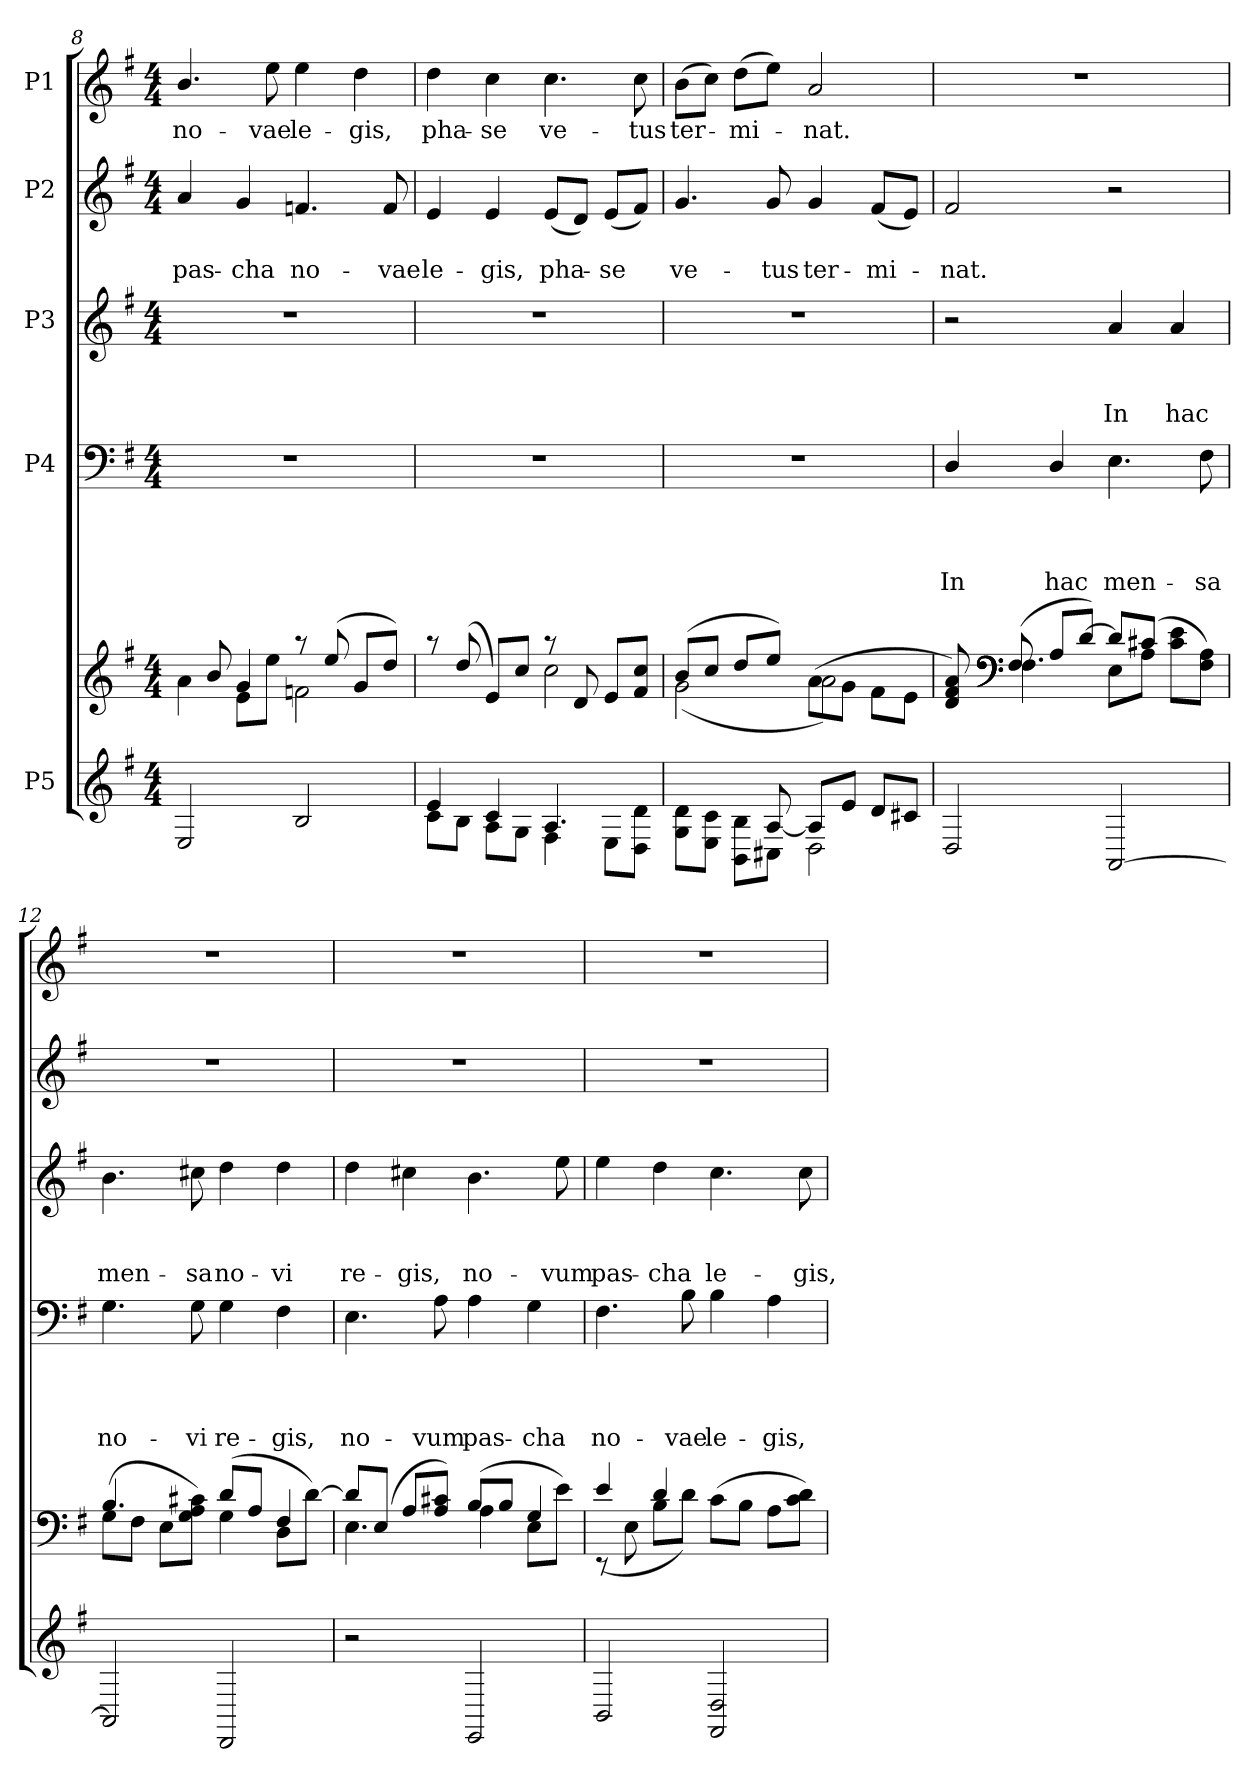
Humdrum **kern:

**kern	**kern	**kern	**text	**text	**text	**text	**kern	**text	**text	**text	**kern	**text	**text	**kern	**text
*part5	*part5	*part4	*part4	*part4	*part4	*part4	*part3	*part3	*part3	*part3	*part2	*part2	*part2	*part1	*part1
*staff6	*staff5	*staff4	*staff4	*staff4	*staff4	*staff4	*staff3	*staff3	*staff3	*staff3	*staff2	*staff2	*staff2	*staff1	*staff1
*I"P5	*	*I"P4	*	*	*	*	*I"P3	*	*	*	*I"P2	*	*	*I"P1	*
*clefG2	*clefG2	*clefF4	*	*	*	*	*clefG2	*	*	*	*clefG2	*	*	*clefG2	*
*k[f#]	*k[f#]	*k[f#]	*	*	*	*	*k[f#]	*	*	*	*k[f#]	*	*	*k[f#]	*
*G:	*G:	*G:	*	*	*	*	*G:	*	*	*	*G:	*	*	*G:	*
*M4/4	*M4/4	*M4/4	*	*	*	*	*M4/4	*	*	*	*M4/4	*	*	*M4/4	*
=8	=8	=8	=8	=8	=8	=8	=8	=8	=8	=8	=8	=8	=8	=8	=8
*^	*^	*	*	*	*	*	*	*	*	*	*	*	*	*	*
*	*^	*	*^	*	*	*	*	*	*	*	*	*	*	*	*	*	*
!	!	!	!	!	!	!	!	!	!	!	!	!	!	!	!	!	!LO:LY:b	!	!LO:LY:b
2E/	1ryy	1ryy	4a\	8ryy	1ryy	1r	.	.	.	.	1r	.	.	.	4a/	.	pas-	4.b/	no-
.	.	.	.	8b/	.	.	.	.	.	.	.	.	.	.	.	.	.	.	.
!	!	!	!	!	!	!	!	!	!	!	!	!	!	!	!	!	!LO:LY:b	!	!
.	.	.	8e\L	4g/	.	.	.	.	.	.	.	.	.	.	4g/	.	-cha	.	.
!	!	!	!	!	!	!	!	!	!	!	!	!	!	!	!	!	!	!	!LO:LY:b
.	.	.	8ee\J	.	.	.	.	.	.	.	.	.	.	.	.	.	.	8ee\	-vae
!	!	!	!	!	!	!	!	!	!	!	!	!	!	!	!	!	!LO:LY:b	!	!LO:LY:b
2B/	.	.	8raa	2fn\	.	.	.	.	.	.	.	.	.	.	4.fn/	.	no-	4ee\	le-
.	.	.	(>8ee/	.	.	.	.	.	.	.	.	.	.	.	.	.	.	.	.
!	!	!	!	!	!	!	!	!	!	!	!	!	!	!	!	!	!	!	!LO:LY:b
.	.	.	8g/L	.	.	.	.	.	.	.	.	.	.	.	.	.	.	4dd\	-gis,
!	!	!	!	!	!	!	!	!	!	!	!	!	!	!	!	!	!LO:LY:b	!	!
.	.	.	8dd/J)	.	.	.	.	.	.	.	.	.	.	.	8f/	.	-vae	.	.
=9	=9	=9	=9	=9	=9	=9	=9	=9	=9	=9	=9	=9	=9	=9	=9	=9	=9	=9	=9
!	!	!	!	!	!	!	!	!	!	!	!	!	!	!	!	!	!LO:LY:b	!	!LO:LY:b
8c\L	4e/	1ryy	8raa	2ryy	1ryy	1r	.	.	.	.	1r	.	.	.	4e/	.	le-	4dd\	pha-
8B\J	.	.	(>8dd/	.	.	.	.	.	.	.	.	.	.	.	.	.	.	.	.
!	!	!	!	!	!	!	!	!	!	!	!	!	!	!	!	!	!LO:LY:b	!	!LO:LY:b
8A\L	4c/	.	8e/L)	.	.	.	.	.	.	.	.	.	.	.	4e/	.	-gis,	4cc\	-se
8G\J	.	.	8cc/J	.	.	.	.	.	.	.	.	.	.	.	.	.	.	.	.
!	!	!	!	!	!	!	!	!	!	!	!	!	!	!	!	!	!LO:LY:b	!	!LO:LY:b
4F#\	4.A/	.	8raa	2cc\	.	.	.	.	.	.	.	.	.	.	(<8e/L	.	pha-	4.cc\	ve-
.	.	.	8d/	.	.	.	.	.	.	.	.	.	.	.	8d/J)	.	.	.	.
!	!	!	!	!	!	!	!	!	!	!	!	!	!	!	!	!	!LO:LY:b	!	!
8E\L	.	.	8e/L	.	.	.	.	.	.	.	.	.	.	.	(<8e/L	.	-se	.	.
!	!	!	!	!	!	!	!	!	!	!	!	!	!	!	!	!	!	!	!LO:LY:b
8D\ 8d\J	8ryy	.	8f#/ 8cc/J	.	.	.	.	.	.	.	.	.	.	.	8f#/J)	.	.	8cc\	-tus
=10	=10	=10	=10	=10	=10	=10	=10	=10	=10	=10	=10	=10	=10	=10	=10	=10	=10	=10	=10
!	!	!	!	!	!	!	!	!	!	!	!	!	!	!	!	!	!LO:LY:b	!	!LO:LY:b
8G\ 8d\L	4.ryy	2ryy	(>8b/L	(<2g\	1ryy	1r	.	.	.	.	1r	.	.	.	4.g/	.	ve-	(>8b\L	ter-
8E\ 8c\J	.	.	8cc/J	.	.	.	.	.	.	.	.	.	.	.	.	.	.	8cc\J)	.
!	!	!	!	!	!	!	!	!	!	!	!	!	!	!	!	!	!	!	!LO:LY:b
8BB\ 8B\L	.	.	8dd/L	.	.	.	.	.	.	.	.	.	.	.	.	.	.	(>8dd\L	-mi-
!	!	!	!	!	!	!	!	!	!	!	!	!	!	!	!	!	!LO:LY:b	!	!
8C#X\J	[<8A/	.	8ee/J)	.	.	.	.	.	.	.	.	.	.	.	8g/	.	-tus	8ee\J)	.
!	!	!	!	!	!	!	!	!	!	!	!	!	!	!	!	!	!LO:LY:b	!	!LO:LY:b
2ryy	8A/L]	2D\	(>8a\L	2a\)	.	.	.	.	.	.	.	.	.	.	4g/	.	ter-	2a/	-nat.
.	8e/J	.	8g\J	.	.	.	.	.	.	.	.	.	.	.	.	.	.	.	.
!	!	!	!	!	!	!	!	!	!	!	!	!	!	!	!	!	!LO:LY:b	!	!
.	8d/L	.	8f#\L	.	.	.	.	.	.	.	.	.	.	.	(<8f#/L	.	-mi-	.	.
.	8c#X/J	.	8e\J	.	.	.	.	.	.	.	.	.	.	.	8e/J)	.	.	.	.
!!LO:PB:g=z
=11	=11	=11	=11	=11	=11	=11	=11	=11	=11	=11	=11	=11	=11	=11	=11	=11	=11	=11	=11
!	!	!	!	!	!	!	!	!	!	!LO:LY:b	!	!	!	!	!	!	!LO:LY:b	!	!
2D/	1ryy	1ryy	8d/ 8f#/ 8a/)	8ryy	8ryy	4D/	.	.	.	In	2r	.	.	.	2f#/	.	-nat.	1r	.
*	*	*	*clefF4	*	*	*	*	*	*	*	*	*	*	*	*	*	*	*	*
.	.	.	(<8F#/	4.F#\	2..ryy	.	.	.	.	.	.	.	.	.	.	.	.	.	.
!	!	!	!	!	!	!	!	!	!	!LO:LY:b	!	!	!	!	!	!	!	!	!
.	.	.	8A/L	.	.	4D/	.	.	.	hac	.	.	.	.	.	.	.	.	.
.	.	.	[>8d/J)	.	.	.	.	.	.	.	.	.	.	.	.	.	.	.	.
!	!	!	!	!	!	!	!	!	!	!LO:LY:b	!	!	!	!LO:LY:b	!	!	!	!	!
[<2AA/	.	.	8d/L]	8E\L	.	4.E\	.	.	.	men-	4a/	.	.	In	2r	.	.	.	.
.	.	.	(>8c#X/J	8A\J	.	.	.	.	.	.	.	.	.	.	.	.	.	.	.
!	!	!	!	!	!	!	!	!	!	!	!	!	!	!LO:LY:b	!	!	!	!	!
.	.	.	8c#\ 8e\L	4ryy	.	.	.	.	.	.	4a/	.	.	hac	.	.	.	.	.
!	!	!	!	!	!	!	!	!	!	!LO:LY:b	!	!	!	!	!	!	!	!	!
.	.	.	8F#\ 8A\J)	.	.	8F#\	.	.	.	-sa	.	.	.	.	.	.	.	.	.
=12	=12	=12	=12	=12	=12	=12	=12	=12	=12	=12	=12	=12	=12	=12	=12	=12	=12	=12	=12
!	!	!	!	!	!	!	!	!	!	!LO:LY:b	!	!	!	!LO:LY:b	!	!	!	!	!
2AA/]	1ryy	1ryy	(<8G\L	4.B/	1ryy	4.G\	.	.	.	no-	4.b\	.	.	men-	1r	.	.	1r	.
.	.	.	8F#\J	.	.	.	.	.	.	.	.	.	.	.	.	.	.	.	.
.	.	.	8E\L	.	.	.	.	.	.	.	.	.	.	.	.	.	.	.	.
!	!	!	!	!	!	!	!	!	!	!LO:LY:b	!	!	!	!LO:LY:b	!	!	!	!	!
.	.	.	8G\ 8A\ 8c#X\J)	8ryy	.	8G\	.	.	.	-vi	8cc#X\	.	.	-sa	.	.	.	.	.
!	!	!	!	!	!	!	!	!	!	!LO:LY:b	!	!	!	!LO:LY:b	!	!	!	!	!
2DD/	.	.	(>8d/L	4G\	.	4G\	.	.	.	re-	4dd\	.	.	no-	.	.	.	.	.
.	.	.	8A/J	.	.	.	.	.	.	.	.	.	.	.	.	.	.	.	.
!	!	!	!	!	!	!	!	!	!	!LO:LY:b	!	!	!	!LO:LY:b	!	!	!	!	!
.	.	.	8D\L	4F#/	.	4F#\	.	.	.	-gis,	4dd\	.	.	-vi	.	.	.	.	.
.	.	.	[>8d\J)	.	.	.	.	.	.	.	.	.	.	.	.	.	.	.	.
=13	=13	=13	=13	=13	=13	=13	=13	=13	=13	=13	=13	=13	=13	=13	=13	=13	=13	=13	=13
!	!	!	!	!	!	!	!	!	!	!LO:LY:b	!	!	!	!LO:LY:b	!	!	!	!	!
2r	1ryy	1ryy	8d/L]	4.E\	1ryy	4.E\	.	.	.	no-	4dd\	.	.	re-	1r	.	.	1r	.
.	.	.	(<8E/J	.	.	.	.	.	.	.	.	.	.	.	.	.	.	.	.
!	!	!	!	!	!	!	!	!	!	!	!	!	!	!LO:LY:b	!	!	!	!	!
.	.	.	8A/L	.	.	.	.	.	.	.	4cc#X\	.	.	-gis,	.	.	.	.	.
!	!	!	!	!	!	!	!	!	!	!LO:LY:b	!	!	!	!	!	!	!	!	!
.	.	.	8A/ 8c#X/J)	8ryy	.	8A\	.	.	.	-vum	.	.	.	.	.	.	.	.	.
!	!	!	!	!	!	!	!	!	!	!LO:LY:b	!	!	!	!LO:LY:b	!	!	!	!	!
2EE/	.	.	(>8B/L	4A\	.	4A\	.	.	.	pas-	4.b\	.	.	no-	.	.	.	.	.
.	.	.	8B/J	.	.	.	.	.	.	.	.	.	.	.	.	.	.	.	.
!	!	!	!	!	!	!	!	!	!	!LO:LY:b	!	!	!	!	!	!	!	!	!
.	.	.	8E\L	4G/	.	4G\	.	.	.	-cha	.	.	.	.	.	.	.	.	.
!	!	!	!	!	!	!	!	!	!	!	!	!	!	!LO:LY:b	!	!	!	!	!
.	.	.	8e\J)	.	.	.	.	.	.	.	8ee\	.	.	-vum	.	.	.	.	.
=14	=14	=14	=14	=14	=14	=14	=14	=14	=14	=14	=14	=14	=14	=14	=14	=14	=14	=14	=14
!	!	!	!	!	!	!	!	!	!	!LO:LY:b	!	!	!	!LO:LY:b	!	!	!	!	!
2BB/	1ryy	1ryy	4e/	(<8rEE	1ryy	4.F#\	.	.	.	no-	4ee\	.	.	pas-	1r	.	.	1r	.
.	.	.	.	8E\	.	.	.	.	.	.	.	.	.	.	.	.	.	.	.
!	!	!	!	!	!	!	!	!	!	!	!	!	!	!LO:LY:b	!	!	!	!	!
.	.	.	4d/	8B\L	.	.	.	.	.	.	4dd\	.	.	-cha	.	.	.	.	.
!	!	!	!	!	!	!	!	!	!	!LO:LY:b	!	!	!	!	!	!	!	!	!
.	.	.	.	8d\J)	.	8B\	.	.	.	-vae	.	.	.	.	.	.	.	.	.
!	!	!	!	!	!	!	!	!	!	!LO:LY:b	!	!	!	!LO:LY:b	!	!	!	!	!
2FF#/ 2D/	.	.	(>8c\L	2ryy	.	4B\	.	.	.	le-	4.cc\	.	.	le-	.	.	.	.	.
.	.	.	8B\J	.	.	.	.	.	.	.	.	.	.	.	.	.	.	.	.
!	!	!	!	!	!	!	!	!	!	!LO:LY:b	!	!	!	!	!	!	!	!	!
.	.	.	8A\L	.	.	4A\	.	.	.	-gis,	.	.	.	.	.	.	.	.	.
!	!	!	!	!	!	!	!	!	!	!	!	!	!	!LO:LY:b	!	!	!	!	!
.	.	.	8c\ 8d\J)	.	.	.	.	.	.	.	8cc\	.	.	-gis,	.	.	.	.	.
*v	*v	*v	*	*	*	*	*	*	*	*	*	*	*	*	*	*	*	*	*
*	*v	*v	*v	*	*	*	*	*	*	*	*	*	*	*	*	*	*
=	=	=	=	=	=	=	=	=	=	=	=	=	=	=	=
*-	*-	*-	*-	*-	*-	*-	*-	*-	*-	*-	*-	*-	*-	*-	*-
